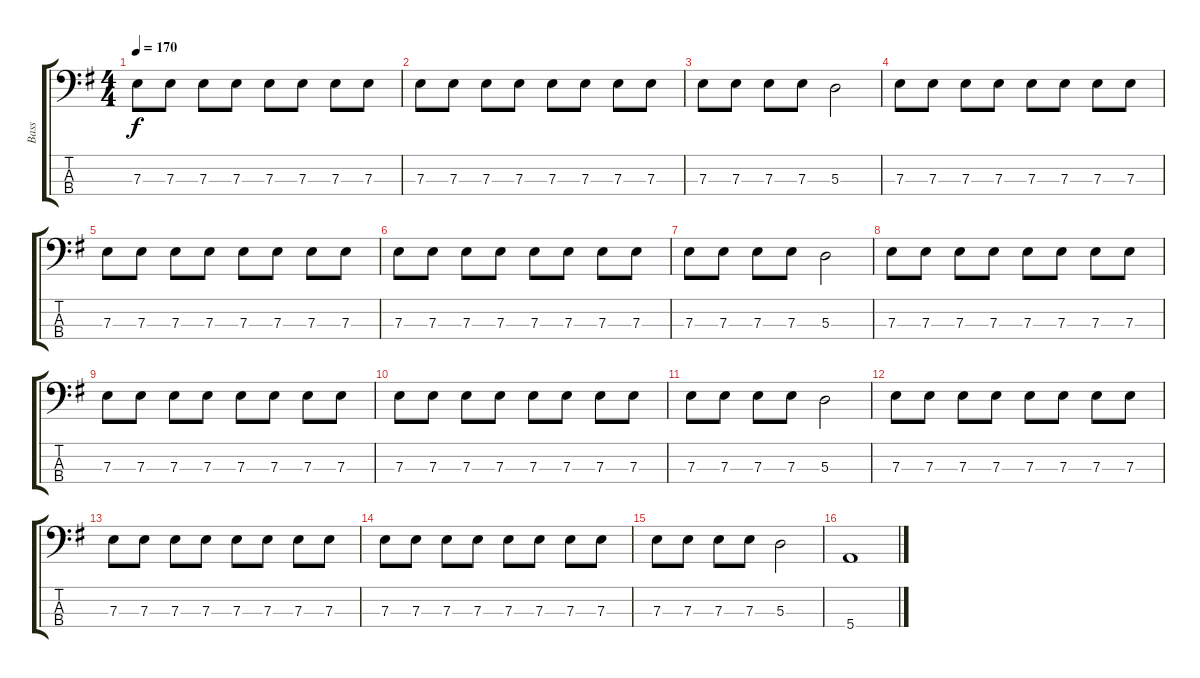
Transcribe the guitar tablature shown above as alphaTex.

\track ("Bass" "Bass") {instrument electricbasspick}
\staff {score tabs}
\tuning (G2 D2 A1 E1) {hide}
\ts (4 4)
\tempo 170
\clef f4
\ks g
7.3.8{dy f} 7.3.8 7.3.8 7.3.8 7.3.8 7.3.8 7.3.8 7.3.8 |
7.3.8 7.3.8 7.3.8 7.3.8 7.3.8 7.3.8 7.3.8 7.3.8 |
7.3.8 7.3.8 7.3.8 7.3.8 5.3.2 |
7.3.8 7.3.8 7.3.8 7.3.8 7.3.8 7.3.8 7.3.8 7.3.8 |
7.3.8 7.3.8 7.3.8 7.3.8 7.3.8 7.3.8 7.3.8 7.3.8 |
7.3.8 7.3.8 7.3.8 7.3.8 7.3.8 7.3.8 7.3.8 7.3.8 |
7.3.8 7.3.8 7.3.8 7.3.8 5.3.2 |
7.3.8 7.3.8 7.3.8 7.3.8 7.3.8 7.3.8 7.3.8 7.3.8 |
7.3.8 7.3.8 7.3.8 7.3.8 7.3.8 7.3.8 7.3.8 7.3.8 |
7.3.8 7.3.8 7.3.8 7.3.8 7.3.8 7.3.8 7.3.8 7.3.8 |
7.3.8 7.3.8 7.3.8 7.3.8 5.3.2 |
7.3.8 7.3.8 7.3.8 7.3.8 7.3.8 7.3.8 7.3.8 7.3.8 |
7.3.8 7.3.8 7.3.8 7.3.8 7.3.8 7.3.8 7.3.8 7.3.8 |
7.3.8 7.3.8 7.3.8 7.3.8 7.3.8 7.3.8 7.3.8 7.3.8 |
7.3.8 7.3.8 7.3.8 7.3.8 5.3.2 |
5.4.1
